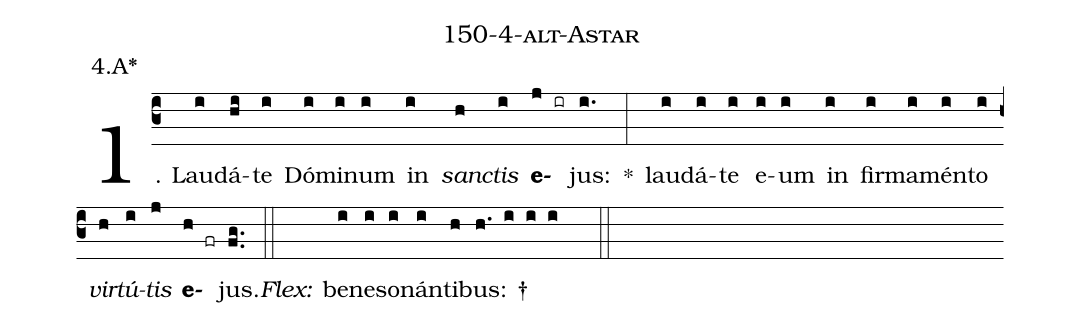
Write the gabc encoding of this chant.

name: 150-4-alt-Astar;
annotation: 4.A*;
%%
(c3)1. Lau(i)dá(hi)te(i) Dó(i)mi(i)num(i) in(i) <i>sanc</i>(h)<i>tis</i>(i) <b>e</b>(j ir)jus:(i.) *(:) lau(i)dá(i)te(i) e(i)um(i) in(i) fir(i)ma(i)mén(i)to(i) <i>vir</i>(h)<i>tú</i>(i)<i>tis</i>(j) <b>e</b>(h fr)jus.(fg..) (::)
<i>Flex:</i>()  be(i)ne(i)so(i)nán(i)ti(h)bus: †(h. i i i  ::)
